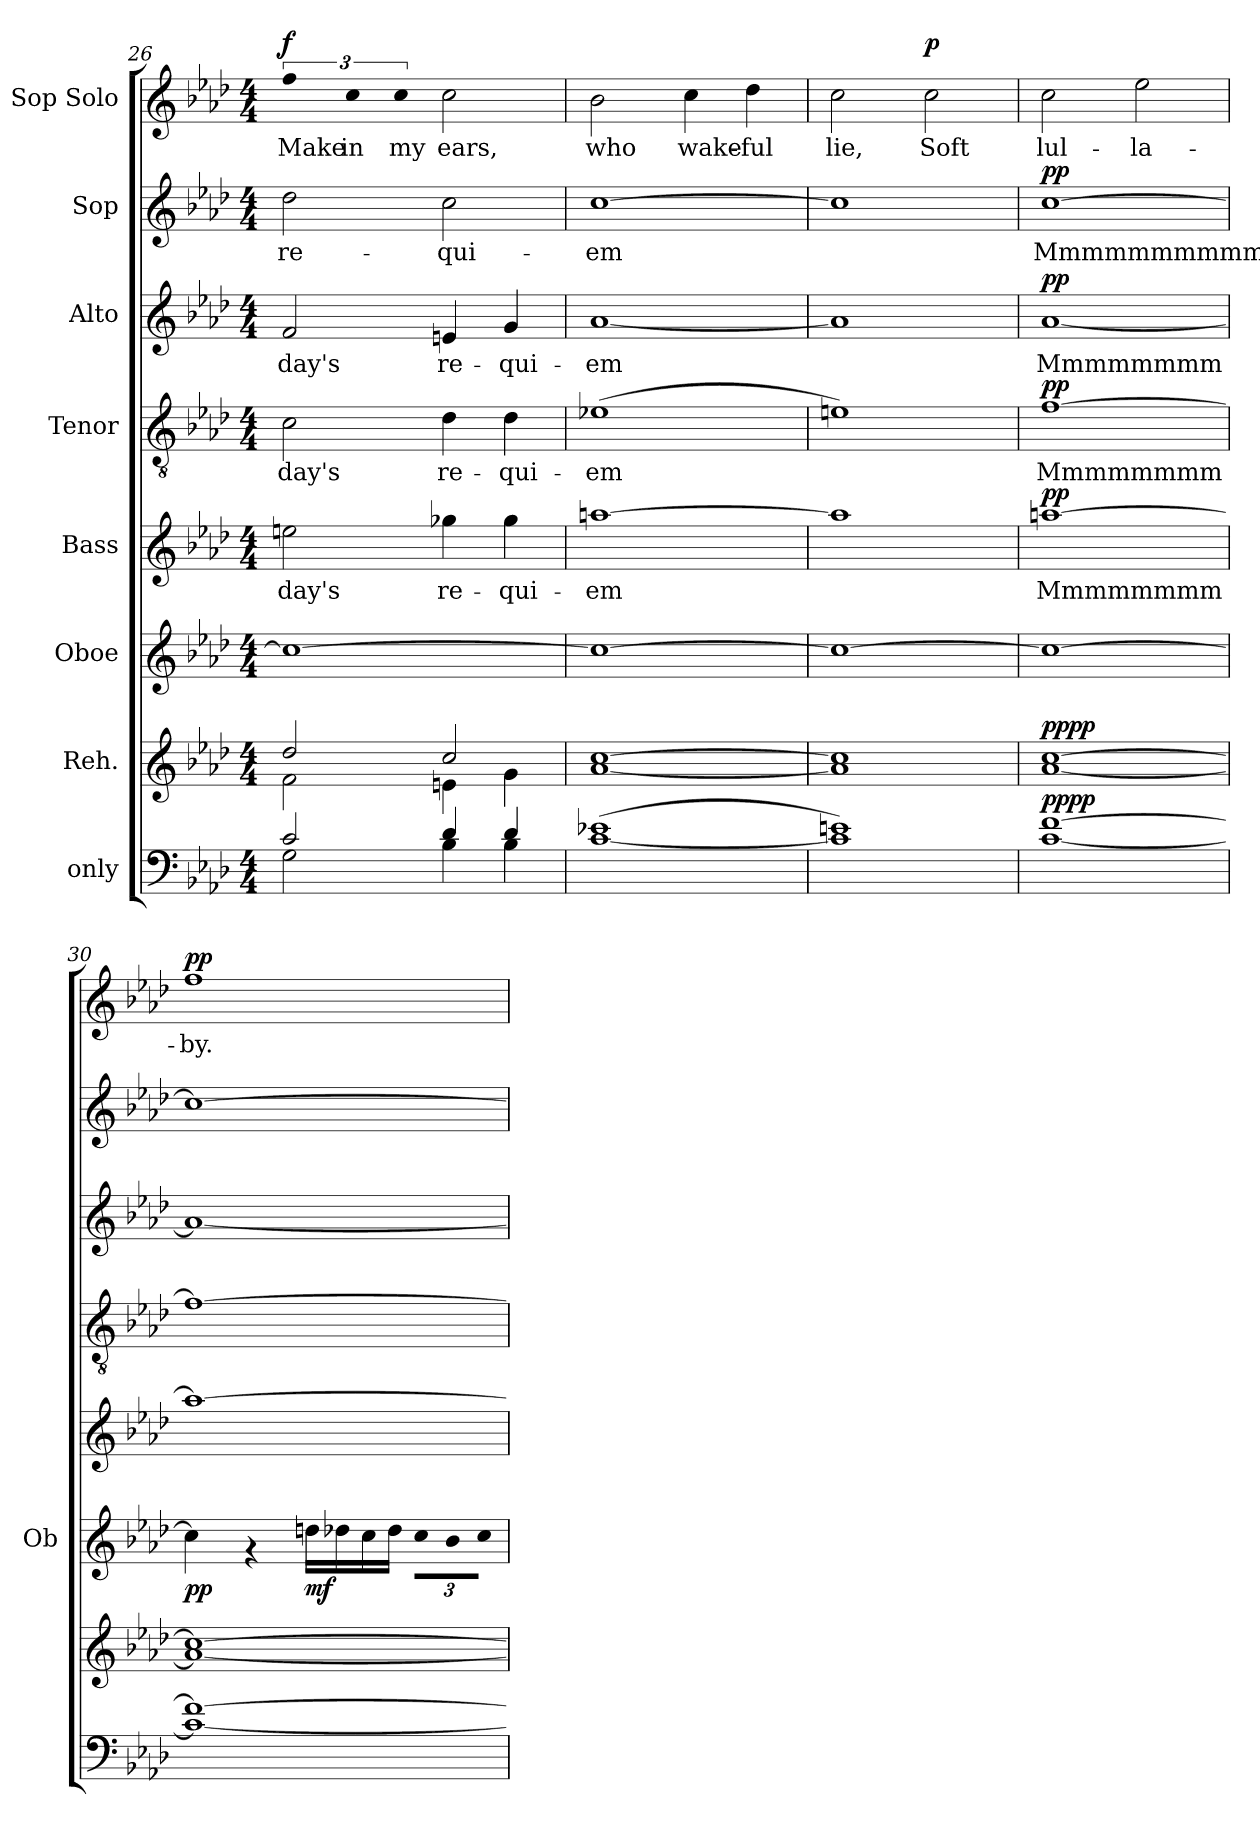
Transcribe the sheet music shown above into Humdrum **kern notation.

**kern	**dynam	**kern	**dynam	**kern	**dynam	**kern	**text	**dynam	**kern	**text	**dynam	**kern	**text	**dynam	**kern	**text	**dynam	**kern	**text	**dynam
*part8	*part8	*part7	*part7	*part6	*part6	*part5	*part5	*part5	*part4	*part4	*part4	*part3	*part3	*part3	*part2	*part2	*part2	*part1	*part1	*part1
*staff8	*staff8	*staff7	*staff7	*staff6	*staff6	*staff5	*staff5	*staff5	*staff4	*staff4	*staff4	*staff3	*staff3	*staff3	*staff2	*staff2	*staff2	*staff1	*staff1	*staff1
*I"only	*	*I"Reh.	*	*I"Oboe	*	*I"Bass	*	*	*I"Tenor	*	*	*I"Alto	*	*	*I"Sop	*	*	*I"Sop Solo	*	*
*	*	*	*	*I'Ob	*	*	*	*	*	*	*	*	*	*	*	*	*	*	*	*
!!LO:LB:g=z
*clefF4	*	*clefG2	*	*clefG2	*	*clefG2	*	*	*clefGv2	*	*	*clefG2	*	*	*clefG2	*	*	*clefG2	*	*
*k[b-e-a-d-]	*	*k[b-e-a-d-]	*	*k[b-e-a-d-]	*	*k[b-e-a-d-]	*	*	*k[b-e-a-d-]	*	*	*k[b-e-a-d-]	*	*	*k[b-e-a-d-]	*	*	*k[b-e-a-d-]	*	*
*A-:	*	*A-:	*	*A-:	*	*A-:	*	*	*A-:	*	*	*A-:	*	*	*A-:	*	*	*A-:	*	*
*M4/4	*	*M4/4	*	*M4/4	*	*M4/4	*	*	*M4/4	*	*	*M4/4	*	*	*M4/4	*	*	*M4/4	*	*
=26	=26	=26	=26	=26	=26	=26	=26	=26	=26	=26	=26	=26	=26	=26	=26	=26	=26	=26	=26	=26
*^	*	*^	*	*	*	*	*	*	*	*	*	*	*	*	*	*	*	*	*	*
!	!	!	!	!	!	!	!	!	!LO:LY:b	!	!	!LO:LY:b	!	!	!LO:LY:b	!	!	!LO:LY:b	!	!LO:N:vis=4	!LO:LY:b:cj	!LO:DY:a
2c/	2G\	.	2dd-/	2f\	.	1cc_>	.	2ee\	day's	.	2c\	day's	.	2f/	day's	.	2dd-\	re-	.	6ff\	Make	f
!	!	!	!	!	!	!	!	!	!	!	!	!	!	!	!	!	!	!	!	!LO:N:vis=4	!LO:LY:b:cj	!
.	.	.	.	.	.	.	.	.	.	.	.	.	.	.	.	.	.	.	.	6cc\	in	.
!	!	!	!	!	!	!	!	!	!	!	!	!	!	!	!	!	!	!	!	!LO:N:vis=4	!LO:LY:b:cj	!
.	.	.	.	.	.	.	.	.	.	.	.	.	.	.	.	.	.	.	.	6cc\	my	.
!	!	!	!	!	!	!	!	!	!LO:LY:b	!	!	!LO:LY:b	!	!	!LO:LY:b	!	!	!LO:LY:b	!	!	!LO:LY:b:cj	!
4d-/	4B-\	.	2cc/	4en\	.	.	.	4gg-\	re-	.	4d-\	re-	.	4en/	re-	.	2cc\	-qui-	.	2cc\	ears,	.
!	!	!	!	!	!	!	!	!	!LO:LY:b	!	!	!LO:LY:b	!	!	!LO:LY:b	!	!	!	!	!	!	!
4d-/	4B-\	.	.	4g\	.	.	.	4gg-\	-qui-	.	4d-\	-qui-	.	4g/	-qui-	.	.	.	.	.	.	.
=27	=27	=27	=27	=27	=27	=27	=27	=27	=27	=27	=27	=27	=27	=27	=27	=27	=27	=27	=27	=27	=27	=27
!	!	!	!	!	!	!	!	!	!LO:LY:b	!	!	!LO:LY:b	!	!	!LO:LY:b	!	!	!LO:LY:b	!	!	!LO:LY:b:cj	!
(>1e-X	[>1c	.	[<1cc	[>1a-	.	1cc_>	.	[>1aa	-em	.	(>1e-X	-em	.	[<1a-	-em	.	[>1cc	-em	.	2b-\	who	.
!	!	!	!	!	!	!	!	!	!	!	!	!	!	!	!	!	!	!	!	!	!LO:LY:b:cj	!
.	.	.	.	.	.	.	.	.	.	.	.	.	.	.	.	.	.	.	.	4cc\	wake-	.
!	!	!	!	!	!	!	!	!	!	!	!	!	!	!	!	!	!	!	!	!	!LO:LY:b:cj	!
.	.	.	.	.	.	.	.	.	.	.	.	.	.	.	.	.	.	.	.	4dd-\	-ful	.
=28	=28	=28	=28	=28	=28	=28	=28	=28	=28	=28	=28	=28	=28	=28	=28	=28	=28	=28	=28	=28	=28	=28
!	!	!	!	!	!	!	!	!	!	!	!	!	!	!	!	!	!	!	!	!	!LO:LY:b:cj	!
1en)	1c]	.	1cc]	1a-]	.	1cc_>	.	1aa]	.	.	1en)	.	.	1a-]	.	.	1cc]	.	.	2cc\	lie,	.
!	!	!	!	!	!	!	!	!	!	!	!	!	!	!	!	!	!	!	!	!	!LO:LY:b:cj	!LO:DY:a
.	.	.	.	.	.	.	.	.	.	.	.	.	.	.	.	.	.	.	.	2cc\	Soft	p
=29	=29	=29	=29	=29	=29	=29	=29	=29	=29	=29	=29	=29	=29	=29	=29	=29	=29	=29	=29	=29	=29	=29
!	!	!LO:DY:a	!	!	!	!	!	!	!LO:LY:b	!	!	!LO:LY:b	!	!	!LO:LY:b	!	!	!LO:LY:b	!	!	!LO:LY:b:cj	!
!	!	!LO:DY:n=1:a	!	!	!LO:DY:a	!	!	!	!	!	!	!	!	!	!	!	!	!	!	!	!	!
!	!	!	!	!	!LO:DY:n=1:a	!	!	!	!	!LO:DY:a	!	!	!LO:DY:a	!	!	!LO:DY:a	!	!	!LO:DY:a	!	!	!
[<1f	[>1c	pp pp	[<1cc	[>1a-	pp pp	1cc_>	.	[>1aa	Mmmmmmmm	pp	[>1f	Mmmmmmmm	pp	[<1a-	Mmmmmmmm	pp	[>1cc	Mmmmmmmmmm	pp	2cc\	lul-	.
!	!	!	!	!	!	!	!	!	!	!	!	!	!	!	!	!	!	!	!	!	!LO:LY:b:cj	!
.	.	.	.	.	.	.	.	.	.	.	.	.	.	.	.	.	.	.	.	2ee-\	-la-	.
=30	=30	=30	=30	=30	=30	=30	=30	=30	=30	=30	=30	=30	=30	=30	=30	=30	=30	=30	=30	=30	=30	=30
!	!	!	!	!	!	!	!LO:DY:b	!	!	!	!	!	!	!	!	!	!	!	!	!	!LO:LY:b:cj	!LO:DY:a
1f_<	1c_>	.	1cc_<	1a-_>	.	4cc\]	pp	1aa_>	.	.	1f_>	.	.	1a-_<	.	.	1cc_>	.	.	1ff	-by.	pp
.	.	.	.	.	.	4rf	.	.	.	.	.	.	.	.	.	.	.	.	.	.	.	.
!	!	!	!	!	!	!	!LO:DY:b	!	!	!	!	!	!	!	!	!	!	!	!	!	!	!
.	.	.	.	.	.	16ddn\L	mf	.	.	.	.	.	.	.	.	.	.	.	.	.	.	.
.	.	.	.	.	.	16dd-X\	.	.	.	.	.	.	.	.	.	.	.	.	.	.	.	.
.	.	.	.	.	.	16cc\	.	.	.	.	.	.	.	.	.	.	.	.	.	.	.	.
.	.	.	.	.	.	16dd-\J	.	.	.	.	.	.	.	.	.	.	.	.	.	.	.	.
!	!	!	!	!	!	!LO:N:vis=8	!	!	!	!	!	!	!	!	!	!	!	!	!	!	!	!
.	.	.	.	.	.	12cc\L	.	.	.	.	.	.	.	.	.	.	.	.	.	.	.	.
!	!	!	!	!	!	!LO:N:vis=8	!	!	!	!	!	!	!	!	!	!	!	!	!	!	!	!
.	.	.	.	.	.	12b-\	.	.	.	.	.	.	.	.	.	.	.	.	.	.	.	.
!	!	!	!	!	!	!LO:N:vis=8	!	!	!	!	!	!	!	!	!	!	!	!	!	!	!	!
.	.	.	.	.	.	12cc\J	.	.	.	.	.	.	.	.	.	.	.	.	.	.	.	.
*v	*v	*	*	*	*	*	*	*	*	*	*	*	*	*	*	*	*	*	*	*	*	*
*	*	*v	*v	*	*	*	*	*	*	*	*	*	*	*	*	*	*	*	*	*	*
=	=	=	=	=	=	=	=	=	=	=	=	=	=	=	=	=	=	=	=	=
*-	*-	*-	*-	*-	*-	*-	*-	*-	*-	*-	*-	*-	*-	*-	*-	*-	*-	*-	*-	*-
